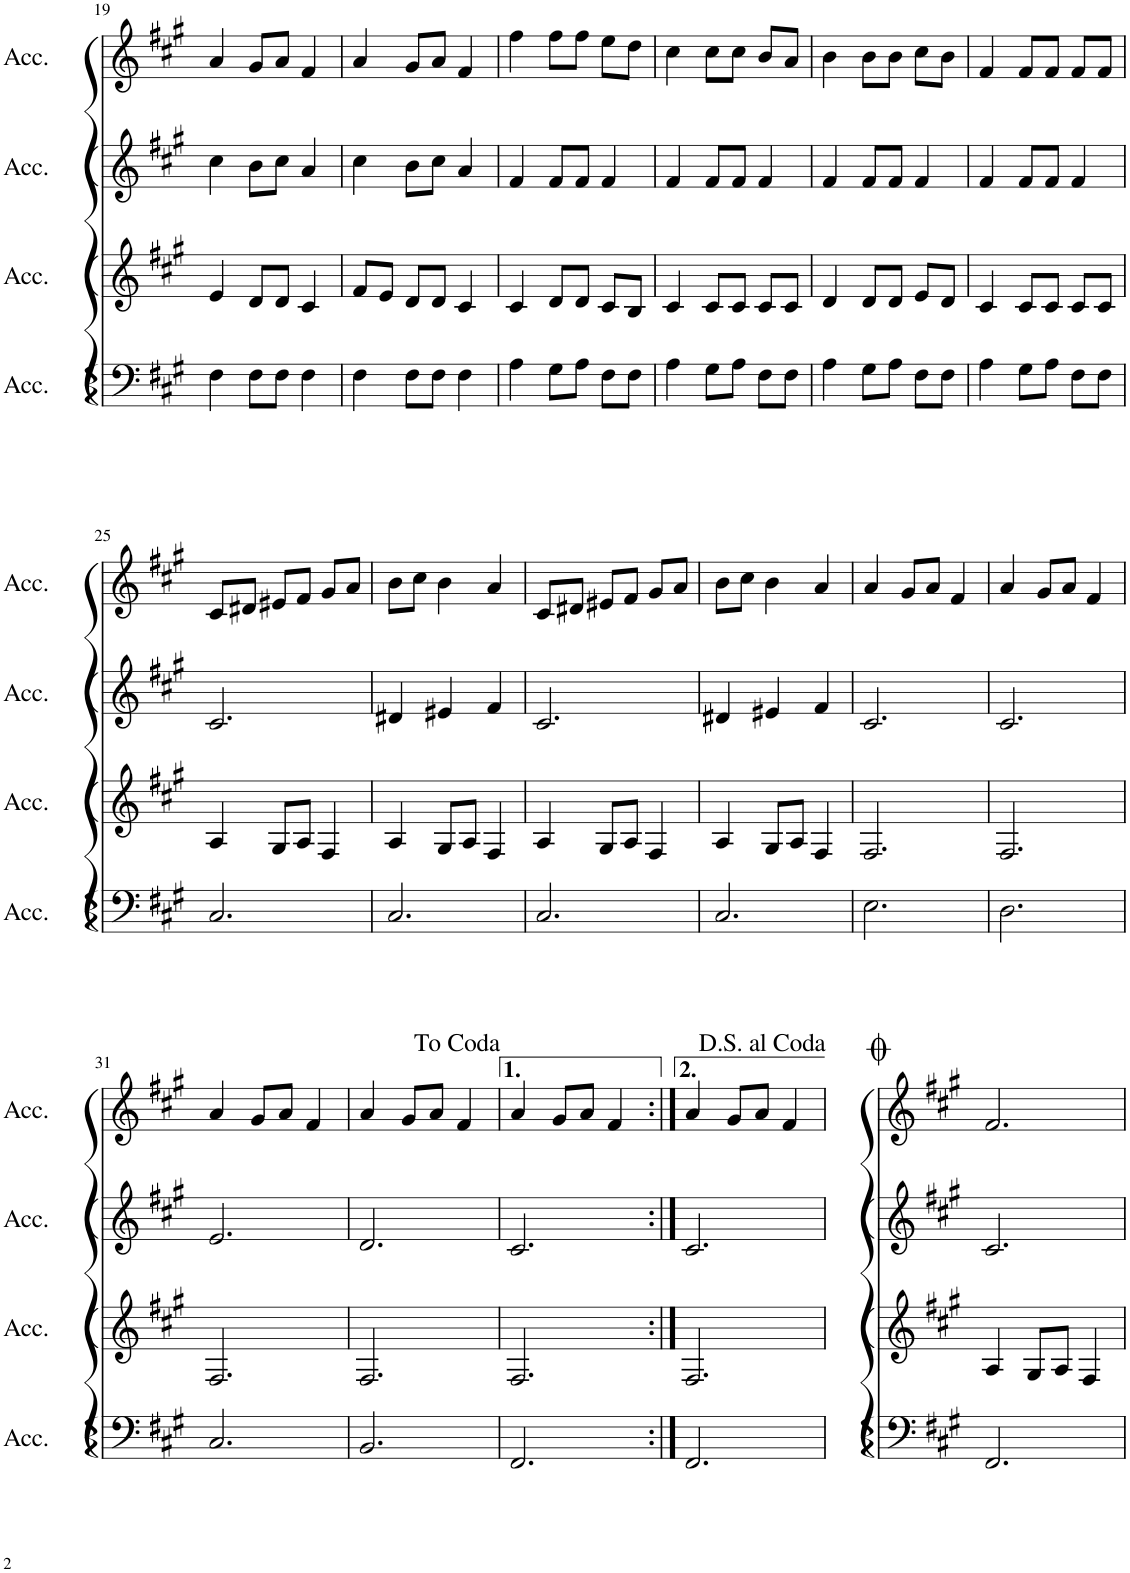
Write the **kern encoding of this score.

**kern	**kern	**kern	**kern
*part4	*part3	*part2	*part1
*staff4	*staff3	*staff2	*staff1
*I"Accordion	*I"Accordion	*I"Accordion	*I"Accordion
*I'Acc.	*I'Acc.	*I'Acc.	*I'Acc.
!!LO:PB:g=z
*clefF4	*clefG2	*clefG2	*clefG2
*k[f#c#g#]	*k[f#c#g#]	*k[f#c#g#]	*k[f#c#g#]
*M3/4	*M3/4	*M3/4	*M3/4
=19	=19	=19	=19
4F#\	4e/	4cc#\	4a/
8F#\L	8d/L	8b\L	8g#/L
8F#\J	8d/J	8cc#\J	8a/J
4F#\	4c#/	4a/	4f#/
=20	=20	=20	=20
4F#\	8f#/L	4cc#\	4a/
.	8e/J	.	.
8F#\L	8d/L	8b\L	8g#/L
8F#\J	8d/J	8cc#\J	8a/J
4F#\	4c#/	4a/	4f#/
=21	=21	=21	=21
4A\	4c#/	4f#/	4ff#\
8G#\L	8d/L	8f#/L	8ff#\L
8A\J	8d/J	8f#/J	8ff#\J
8F#\L	8c#/L	4f#/	8ee\L
8F#\J	8B/J	.	8dd\J
=22	=22	=22	=22
4A\	4c#/	4f#/	4cc#\
8G#\L	8c#/L	8f#/L	8cc#\L
8A\J	8c#/J	8f#/J	8cc#\J
8F#\L	8c#/L	4f#/	8b/L
8F#\J	8c#/J	.	8a/J
=23	=23	=23	=23
4A\	4d/	4f#/	4b\
8G#\L	8d/L	8f#/L	8b\L
8A\J	8d/J	8f#/J	8b\J
8F#\L	8e/L	4f#/	8cc#\L
8F#\J	8d/J	.	8b\J
=24	=24	=24	=24
4A\	4c#/	4f#/	4f#/
8G#\L	8c#/L	8f#/L	8f#/L
8A\J	8c#/J	8f#/J	8f#/J
8F#\L	8c#/L	4f#/	8f#/L
8F#\J	8c#/J	.	8f#/J
!!LO:LB:g=z
=25	=25	=25	=25
2.C#/	4A/	2.c#/	8c#/L
.	.	.	8d#X/J
.	8G#/L	.	8e#X/L
.	8A/J	.	8f#/J
.	4F#/	.	8g#/L
.	.	.	8a/J
=26	=26	=26	=26
2.C#/	4A/	4d#X/	8b\L
.	.	.	8cc#\J
.	8G#/L	4e#X/	4b\
.	8A/J	.	.
.	4F#/	4f#/	4a/
=27	=27	=27	=27
2.C#/	4A/	2.c#/	8c#/L
.	.	.	8d#X/J
.	8G#/L	.	8e#X/L
.	8A/J	.	8f#/J
.	4F#/	.	8g#/L
.	.	.	8a/J
=28	=28	=28	=28
2.C#/	4A/	4d#X/	8b\L
.	.	.	8cc#\J
.	8G#/L	4e#X/	4b\
.	8A/J	.	.
.	4F#/	4f#/	4a/
=29	=29	=29	=29
2.E\	2.F#/	2.c#/	4a/
.	.	.	8g#/L
.	.	.	8a/J
.	.	.	4f#/
=30	=30	=30	=30
2.D\	2.F#/	2.c#/	4a/
.	.	.	8g#/L
.	.	.	8a/J
.	.	.	4f#/
!!LO:LB:g=z
=31	=31	=31	=31
2.C#/	2.F#/	2.e/	4a/
.	.	.	8g#/L
.	.	.	8a/J
.	.	.	4f#/
=32	=32	=32	=32
2.BB/	2.F#/	2.d/	4a/
.	.	.	8g#/L
.	.	.	8a/J
.	.	.	4f#/
=33	=33	=33	=33
2.FF#/	2.F#/	2.c#/	4a/
.	.	.	8g#/L
.	.	.	8a/J
.	.	.	4f#/
=34:|!	=34:|!	=34:|!	=34:|!
2.FF#/	2.F#/	2.c#/	4a/
.	.	.	8g#/L
.	.	.	8a/J
.	.	.	4f#/
=35	=35	=35	=35
2.FF#/	4A/	2.c#/	2.f#/
.	8G#/L	.	.
.	8A/J	.	.
.	4F#/	.	.
=	=	=	=
*-	*-	*-	*-
